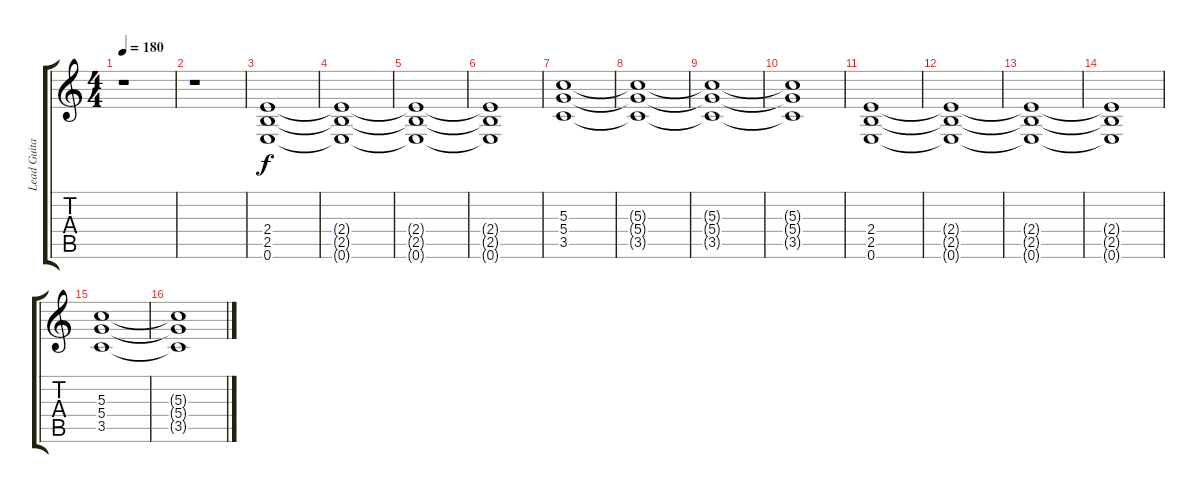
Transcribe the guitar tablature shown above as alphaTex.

\track ("Lead Guitar" "Lead Guita") {instrument distortionguitar}
\staff {score tabs}
\tuning (E4 B3 G3 D3 A2 E2) {hide}
\ts (4 4)
\tempo 180
\clef g2
\ks c
r.1{dy f} |
r.1 |
(2.4 2.5 0.6).1 |
(2.4{t} 2.5{t} 0.6{t}).1 |
(2.4{t} 2.5{t} 0.6{t}).1 |
(2.4{t} 2.5{t} 0.6{t}).1 |
(5.3 5.4 3.5).1 |
(5.3{t} 5.4{t} 3.5{t}).1 |
(5.3{t} 5.4{t} 3.5{t}).1 |
(5.3{t} 5.4{t} 3.5{t}).1 |
(2.4 2.5 0.6).1 |
(2.4{t} 2.5{t} 0.6{t}).1 |
(2.4{t} 2.5{t} 0.6{t}).1 |
(2.4{t} 2.5{t} 0.6{t}).1 |
(5.3 5.4 3.5).1 |
(5.3{t} 5.4{t} 3.5{t}).1
